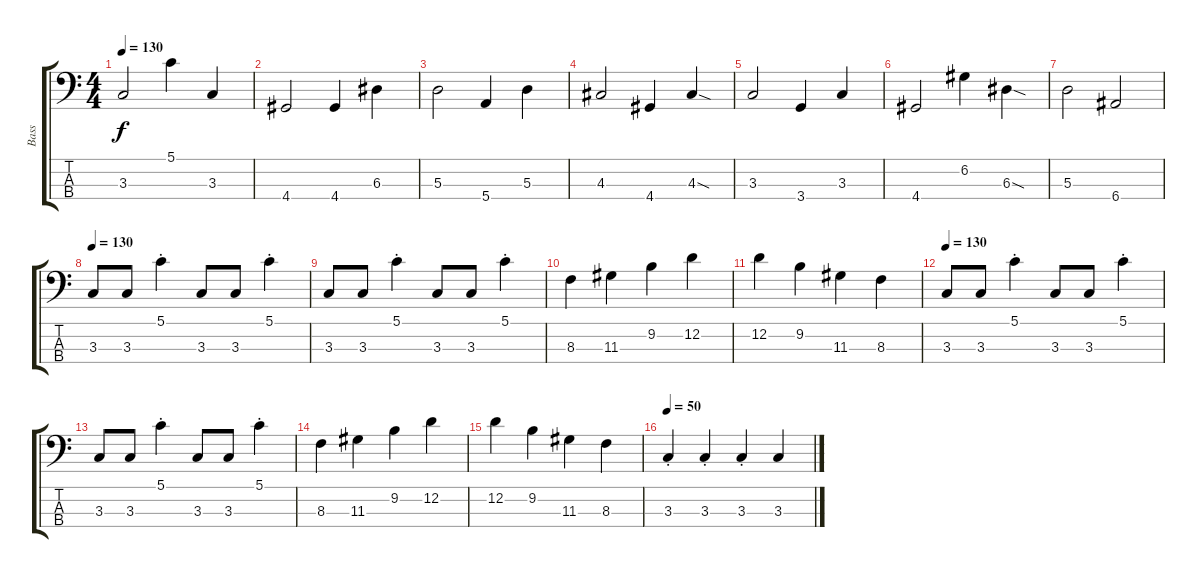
\track ("Bass" "Bass") {instrument electricbassfinger}
\staff {score tabs}
\tuning (G2 D2 A1 E1) {hide}
\ts (4 4)
\tempo 130
\clef f4
\ks c
3.3.2{dy f} 5.1.4 3.3.4 |
4.4.2 4.4.4 6.3.4 |
5.3.2 5.4.4 5.3.4 |
4.3.2 4.4.4 4.3{sod}.4 |
3.3.2 3.4.4 3.3.4 |
4.4.2 6.2.4 6.3{sod}.4 |
5.3.2 6.4.2 |
\tempo 120
\tempo 130
3.3.8 3.3.8 5.1{st}.4 3.3.8 3.3.8 5.1{st}.4 |
3.3.8 3.3.8 5.1{st}.4 3.3.8 3.3.8 5.1{st}.4 |
8.3.4 11.3.4 9.2.4 12.2.4 |
12.2.4 9.2.4 11.3.4 8.3.4 |
\tempo 130
3.3.8 3.3.8 5.1{st}.4 3.3.8 3.3.8 5.1{st}.4 |
3.3.8 3.3.8 5.1{st}.4 3.3.8 3.3.8 5.1{st}.4 |
8.3.4 11.3.4 9.2.4 12.2.4 |
12.2.4 9.2.4 11.3.4 8.3.4 |
\tempo 50
3.3{st}.4 3.3{st}.4 3.3{st}.4 3.3.4
